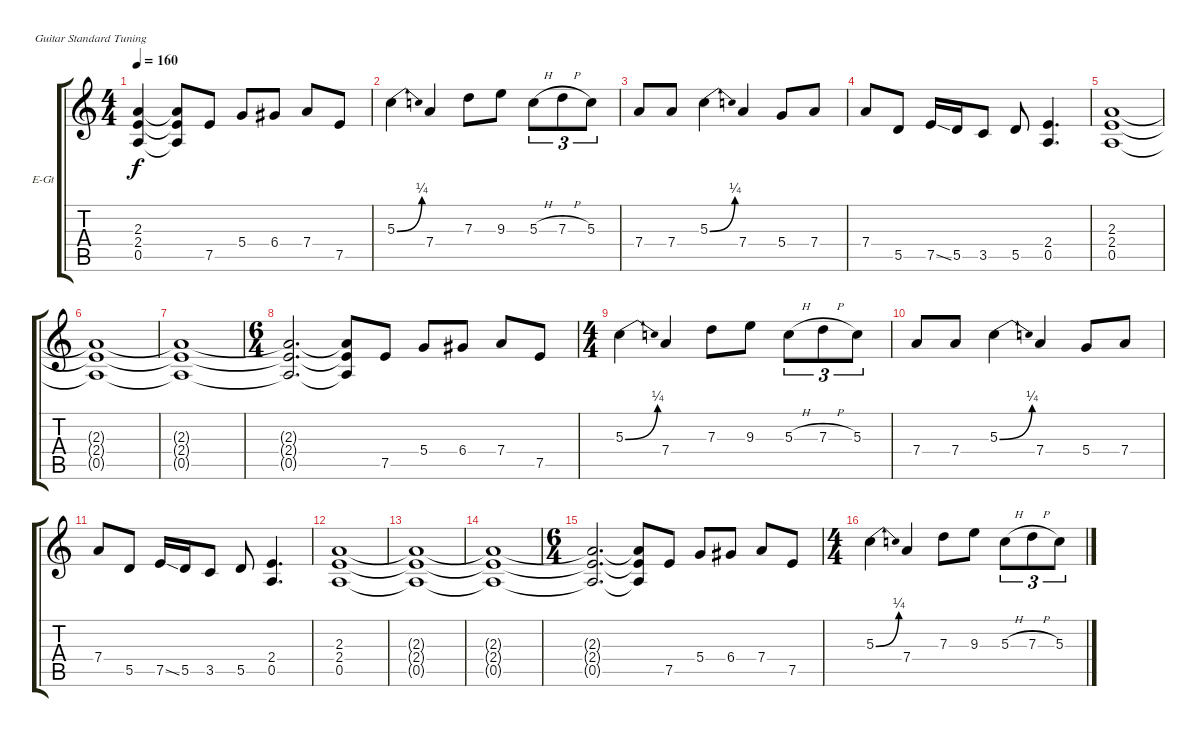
\bracketExtendMode groupsimilarinstruments
\firstSystemTrackNameOrientation horizontal
\otherSystemsTrackNameOrientation horizontal
\track ("Guitar 1" "E-Gt") {instrument overdrivenguitar}
\staff {score tabs}
\tuning (E4 B3 G3 D3 A2 E2)
\ts (4 4)
\tempo 160
\clef g2
\ks c
(2.3{t} 2.4{t} 0.5{t}).4{dy f} (2.3{t} 2.4{t} 0.5{t}).8 7.5.8 5.4.8 6.4.8 7.4.8 7.5.8 |
5.3{be (bend 0 0 60 1)}.4 7.4.4 7.3.8 9.3.8 5.3{h}.8{tu (3 2)} 7.3{h}.8{tu (3 2)} 5.3.8{tu (3 2)} |
7.4.8 7.4.8 5.3{be (bend 0 0 60 1)}.4 7.4.4 5.4.8 7.4.8 |
7.4.8 5.5.8 7.5{ss}.16 5.5.16 3.5.8 5.5.8 (2.4 0.5).4{d} |
(2.3 2.4 0.5).1 |
(2.3{t} 2.4{t} 0.5{t}).1 |
(2.3{t} 2.4{t} 0.5{t}).1 |
\ts (6 4)
(2.3{t} 2.4{t} 0.5{t}).2{d} (2.3{t} 2.4{t} 0.5{t}).8 7.5.8 5.4.8 6.4.8 7.4.8 7.5.8 |
\ts (4 4)
5.3{be (bend 0 0 60 1)}.4 7.4.4 7.3.8 9.3.8 5.3{h}.8{tu (3 2)} 7.3{h}.8{tu (3 2)} 5.3.8{tu (3 2)} |
7.4.8 7.4.8 5.3{be (bend 0 0 60 1)}.4 7.4.4 5.4.8 7.4.8 |
7.4.8 5.5.8 7.5{ss}.16 5.5.16 3.5.8 5.5.8 (2.4 0.5).4{d} |
(2.3 2.4 0.5).1 |
(2.3{t} 2.4{t} 0.5{t}).1 |
(2.3{t} 2.4{t} 0.5{t}).1 |
\ts (6 4)
(2.3{t} 2.4{t} 0.5{t}).2{d} (2.3{t} 2.4{t} 0.5{t}).8 7.5.8 5.4.8 6.4.8 7.4.8 7.5.8 |
\ts (4 4)
5.3{be (bend 0 0 60 1)}.4 7.4.4 7.3.8 9.3.8 5.3{h}.8{tu (3 2)} 7.3{h}.8{tu (3 2)} 5.3.8{tu (3 2)}
